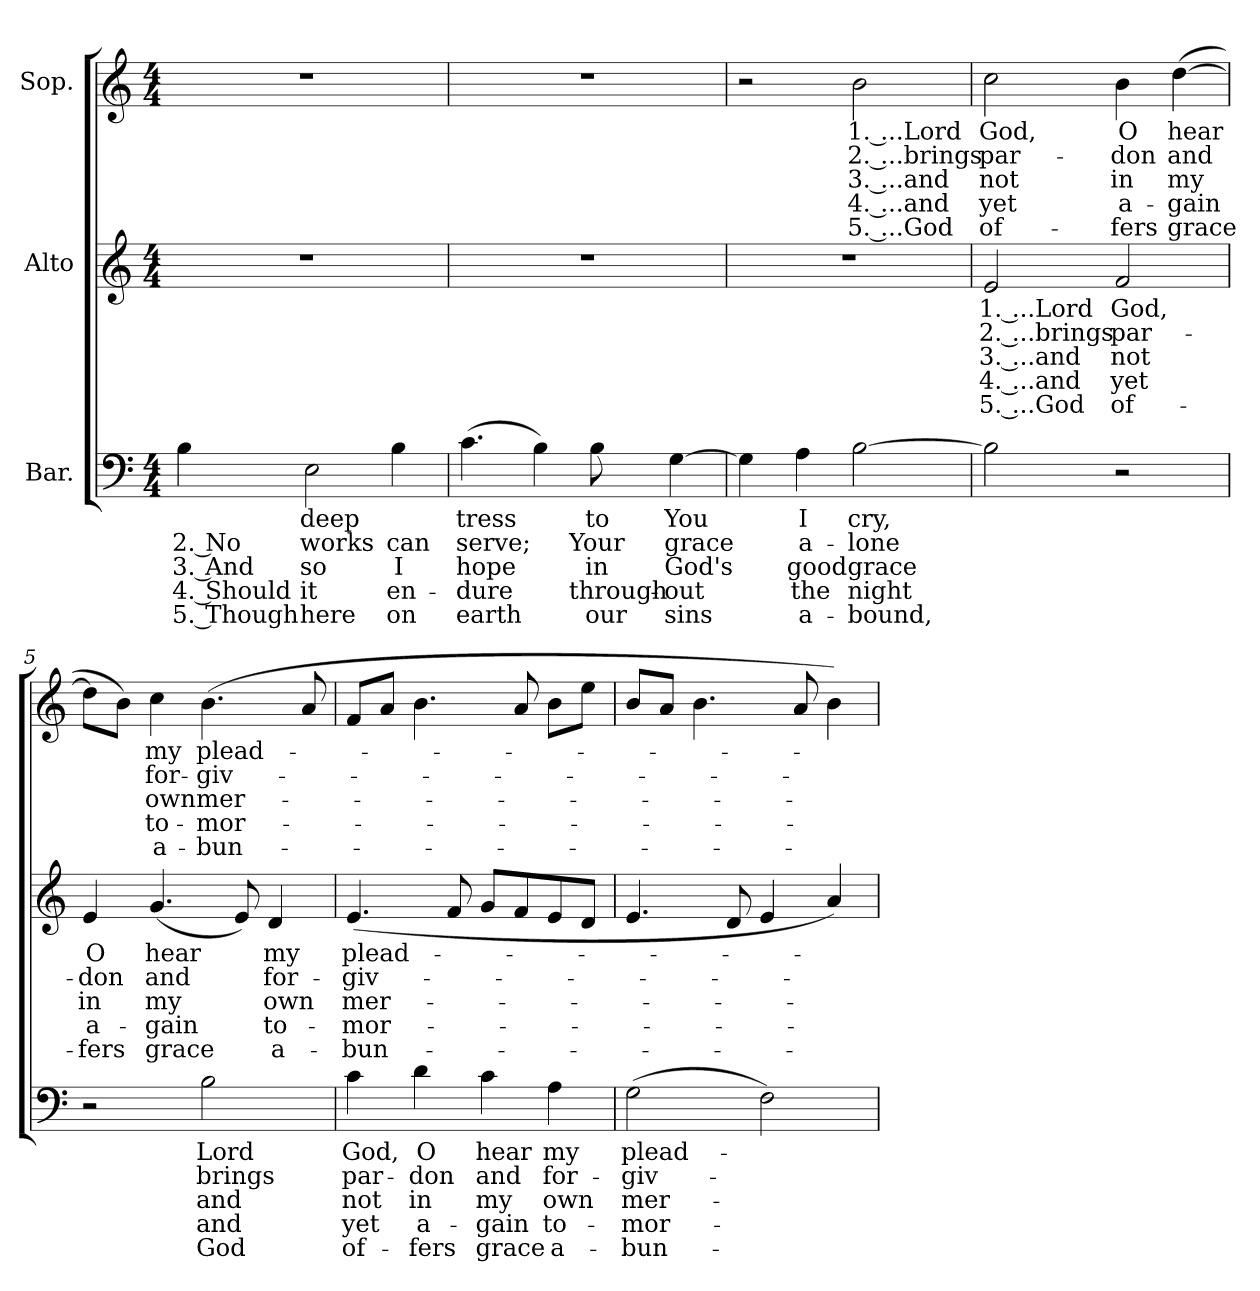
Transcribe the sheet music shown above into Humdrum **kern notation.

**kern	**text	**text	**text	**text	**text	**kern	**text	**text	**text	**text	**text	**kern	**text	**text	**text	**text	**text
*part3	*part3	*part3	*part3	*part3	*part3	*part2	*part2	*part2	*part2	*part2	*part2	*part1	*part1	*part1	*part1	*part1	*part1
*staff3	*staff3	*staff3	*staff3	*staff3	*staff3	*staff2	*staff2	*staff2	*staff2	*staff2	*staff2	*staff1	*staff1	*staff1	*staff1	*staff1	*staff1
*I"Bar.	*	*	*	*	*	*I"Alto	*	*	*	*	*	*I"Sop.	*	*	*	*	*
*clefF4	*	*	*	*	*	*clefG2	*	*	*	*	*	*clefG2	*	*	*	*	*
*k[]	*	*	*	*	*	*k[]	*	*	*	*	*	*k[]	*	*	*	*	*
*C:	*	*	*	*	*	*C:	*	*	*	*	*	*C:	*	*	*	*	*
*M4/4	*	*	*	*	*	*M4/4	*	*	*	*	*	*M4/4	*	*	*	*	*
=1	=1	=1	=1	=1	=1	=1	=1	=1	=1	=1	=1	=1	=1	=1	=1	=1	=1
!	!	!LO:LY:b	!LO:LY:b	!LO:LY:b	!LO:LY:b	!	!	!	!	!	!	!	!	!	!	!	!
4B\	.	2. No	3. And	4. Should	5. Though	1r	.	.	.	.	.	1r	.	.	.	.	.
!	!LO:LY:b	!LO:LY:b	!LO:LY:b	!LO:LY:b	!LO:LY:b	!	!	!	!	!	!	!	!	!	!	!	!
2E\	deep	works	so	it	here	.	.	.	.	.	.	.	.	.	.	.	.
!	!	!LO:LY:b	!LO:LY:b	!LO:LY:b	!LO:LY:b	!	!	!	!	!	!	!	!	!	!	!	!
4B\	.	can	I	en-	on	.	.	.	.	.	.	.	.	.	.	.	.
=2	=2	=2	=2	=2	=2	=2	=2	=2	=2	=2	=2	=2	=2	=2	=2	=2	=2
!	!LO:LY:b	!LO:LY:b	!LO:LY:b	!LO:LY:b	!LO:LY:b	!	!	!	!	!	!	!	!	!	!	!	!
(>4.c\	-tress	serve;	hope	-dure	earth	1r	.	.	.	.	.	1r	.	.	.	.	.
4B\)	.	.	.	.	.	.	.	.	.	.	.	.	.	.	.	.	.
!	!LO:LY:b	!LO:LY:b	!LO:LY:b	!LO:LY:b	!LO:LY:b	!	!	!	!	!	!	!	!	!	!	!	!
8B\	to	Your	in	through-	our	.	.	.	.	.	.	.	.	.	.	.	.
!	!LO:LY:b	!LO:LY:b	!LO:LY:b	!LO:LY:b	!LO:LY:b	!	!	!	!	!	!	!	!	!	!	!	!
[4G\	You	grace	God's	-out	sins	.	.	.	.	.	.	.	.	.	.	.	.
=3	=3	=3	=3	=3	=3	=3	=3	=3	=3	=3	=3	=3	=3	=3	=3	=3	=3
4G\]	.	.	.	.	.	1r	.	.	.	.	.	2r	.	.	.	.	.
!	!LO:LY:b	!LO:LY:b	!LO:LY:b	!LO:LY:b	!LO:LY:b	!	!	!	!	!	!	!	!	!	!	!	!
4A\	I	a-	good	the	a-	.	.	.	.	.	.	.	.	.	.	.	.
!	!LO:LY:b	!LO:LY:b	!LO:LY:b	!LO:LY:b	!LO:LY:b	!	!	!	!	!	!	!	!	!	!	!	!
!	!	!	!	!	!	!	!	!	!	!	!	!	!LO:LY:b	!LO:LY:b	!LO:LY:b	!LO:LY:b	!LO:LY:b
[2B\	cry,	-lone	grace	night	-bound,	.	.	.	.	.	.	2b\	1. ...Lord	2. ...brings	3. ...and	4. ...and	5. ...God
!!LO:LB:g=z
=4	=4	=4	=4	=4	=4	=4	=4	=4	=4	=4	=4	=4	=4	=4	=4	=4	=4
!	!	!	!	!	!	!	!LO:LY:b	!LO:LY:b	!LO:LY:b	!LO:LY:b	!LO:LY:b	!	!	!	!	!	!
!	!	!	!	!	!	!	!	!	!	!	!	!	!LO:LY:b	!LO:LY:b	!LO:LY:b	!LO:LY:b	!LO:LY:b
2B\]	.	.	.	.	.	2e/	1. ...Lord	2. ...brings	3. ...and	4. ...and	5. ...God	2cc\	God,	par-	not	yet	of-
!	!	!	!	!	!	!	!LO:LY:b	!LO:LY:b	!LO:LY:b	!LO:LY:b	!LO:LY:b	!	!	!	!	!	!
!	!	!	!	!	!	!	!	!	!	!	!	!	!LO:LY:b	!LO:LY:b	!LO:LY:b	!LO:LY:b	!LO:LY:b
2r	.	.	.	.	.	2f/	God,	par-	not	yet	of-	4b\	O	-don	in	a-	-fers
!	!	!	!	!	!	!	!	!	!	!	!	!	!LO:LY:b	!LO:LY:b	!LO:LY:b	!LO:LY:b	!LO:LY:b
.	.	.	.	.	.	.	.	.	.	.	.	(>[4dd\	hear	and	my	-gain	grace
=5	=5	=5	=5	=5	=5	=5	=5	=5	=5	=5	=5	=5	=5	=5	=5	=5	=5
!	!	!	!	!	!	!	!LO:LY:b	!LO:LY:b	!LO:LY:b	!LO:LY:b	!LO:LY:b	!	!	!	!	!	!
2r	.	.	.	.	.	4e/	O	-don	in	a-	-fers	8dd\L]	.	.	.	.	.
.	.	.	.	.	.	.	.	.	.	.	.	8b\J)	.	.	.	.	.
!	!	!	!	!	!	!	!LO:LY:b	!LO:LY:b	!LO:LY:b	!LO:LY:b	!LO:LY:b	!	!	!	!	!	!
!	!	!	!	!	!	!	!	!	!	!	!	!	!LO:LY:b	!LO:LY:b	!LO:LY:b	!LO:LY:b	!LO:LY:b
.	.	.	.	.	.	(<4.g/	hear	and	my	-gain	grace	4cc\	my	for-	own	to-	a-
!	!LO:LY:b	!LO:LY:b	!LO:LY:b	!LO:LY:b	!LO:LY:b	!	!	!	!	!	!	!	!	!	!	!	!
!	!	!	!	!	!	!	!	!	!	!	!	!	!LO:LY:b	!LO:LY:b	!LO:LY:b	!LO:LY:b	!LO:LY:b
2B\	Lord	brings	and	and	God	.	.	.	.	.	.	(>4.b\	plead-	-giv-	mer-	-mor-	-bun-
.	.	.	.	.	.	8e/)	.	.	.	.	.	.	.	.	.	.	.
!	!	!	!	!	!	!	!LO:LY:b	!LO:LY:b	!LO:LY:b	!LO:LY:b	!LO:LY:b	!	!	!	!	!	!
.	.	.	.	.	.	4d/	my	for-	own	to-	a-	.	.	.	.	.	.
.	.	.	.	.	.	.	.	.	.	.	.	8a/	.	.	.	.	.
=6	=6	=6	=6	=6	=6	=6	=6	=6	=6	=6	=6	=6	=6	=6	=6	=6	=6
!	!LO:LY:b	!LO:LY:b	!LO:LY:b	!LO:LY:b	!LO:LY:b	!	!	!	!	!	!	!	!	!	!	!	!
!	!	!	!	!	!	!	!LO:LY:b	!LO:LY:b	!LO:LY:b	!LO:LY:b	!LO:LY:b	!	!	!	!	!	!
4c\	God,	par-	not	yet	of-	(<4.e/	plead-	-giv-	mer-	-mor-	-bun-	8f/L	.	.	.	.	.
.	.	.	.	.	.	.	.	.	.	.	.	8a/J	.	.	.	.	.
!	!LO:LY:b	!LO:LY:b	!LO:LY:b	!LO:LY:b	!LO:LY:b	!	!	!	!	!	!	!	!	!	!	!	!
4d\	O	-don	in	a-	-fers	.	.	.	.	.	.	4.b\	.	.	.	.	.
.	.	.	.	.	.	8f/	.	.	.	.	.	.	.	.	.	.	.
!	!LO:LY:b	!LO:LY:b	!LO:LY:b	!LO:LY:b	!LO:LY:b	!	!	!	!	!	!	!	!	!	!	!	!
4c\	hear	and	my	-gain	grace	8g/L	.	.	.	.	.	.	.	.	.	.	.
.	.	.	.	.	.	8f/	.	.	.	.	.	8a/	.	.	.	.	.
!	!LO:LY:b	!LO:LY:b	!LO:LY:b	!LO:LY:b	!LO:LY:b	!	!	!	!	!	!	!	!	!	!	!	!
4A\	my	for-	own	to-	a-	8e/	.	.	.	.	.	8b\L	.	.	.	.	.
.	.	.	.	.	.	8d/J	.	.	.	.	.	8ee\J	.	.	.	.	.
=7	=7	=7	=7	=7	=7	=7	=7	=7	=7	=7	=7	=7	=7	=7	=7	=7	=7
!	!LO:LY:b	!LO:LY:b	!LO:LY:b	!LO:LY:b	!LO:LY:b	!	!	!	!	!	!	!	!	!	!	!	!
(>2G\	plead-	-giv-	mer-	-mor-	-bun-	4.e/	.	.	.	.	.	8b/L	.	.	.	.	.
.	.	.	.	.	.	.	.	.	.	.	.	8a/J	.	.	.	.	.
.	.	.	.	.	.	.	.	.	.	.	.	4.b\	.	.	.	.	.
.	.	.	.	.	.	8d/	.	.	.	.	.	.	.	.	.	.	.
2F\)	.	.	.	.	.	4e/	.	.	.	.	.	.	.	.	.	.	.
.	.	.	.	.	.	.	.	.	.	.	.	8a/	.	.	.	.	.
.	.	.	.	.	.	4a/)	.	.	.	.	.	4b\)	.	.	.	.	.
=	=	=	=	=	=	=	=	=	=	=	=	=	=	=	=	=	=
*-	*-	*-	*-	*-	*-	*-	*-	*-	*-	*-	*-	*-	*-	*-	*-	*-	*-
